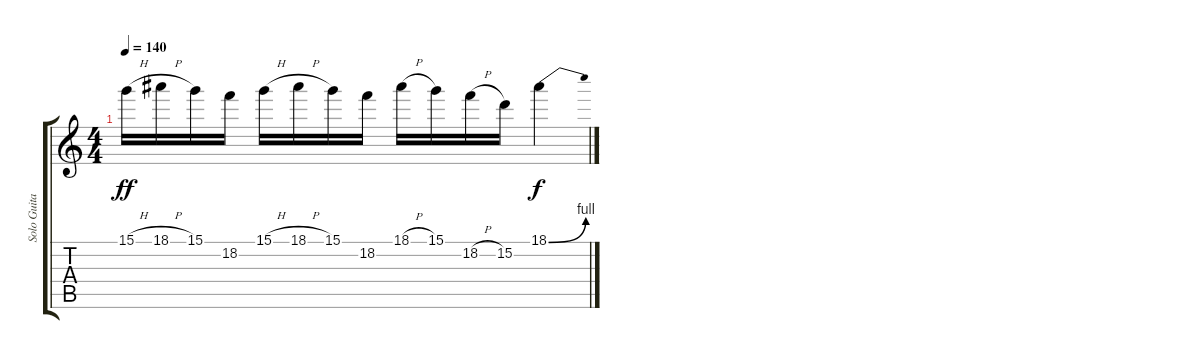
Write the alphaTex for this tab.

\track ("Solo Guitar" "Solo Guita") {instrument distortionguitar}
\staff {score tabs}
\tuning (E4 B3 G3 D3 A2 E2) {hide}
\ts (4 4)
\tempo 140
\clef g2
\ks c
15.1{h}.16{dy ff} 18.1{h}.16 15.1.16 18.2.16 15.1{h}.16 18.1{h}.16 15.1.16 18.2.16 18.1{h}.16 15.1.16 18.2{h}.16 15.2.16 18.1{be (bend 0 0 60 4)}.4{dy f}
